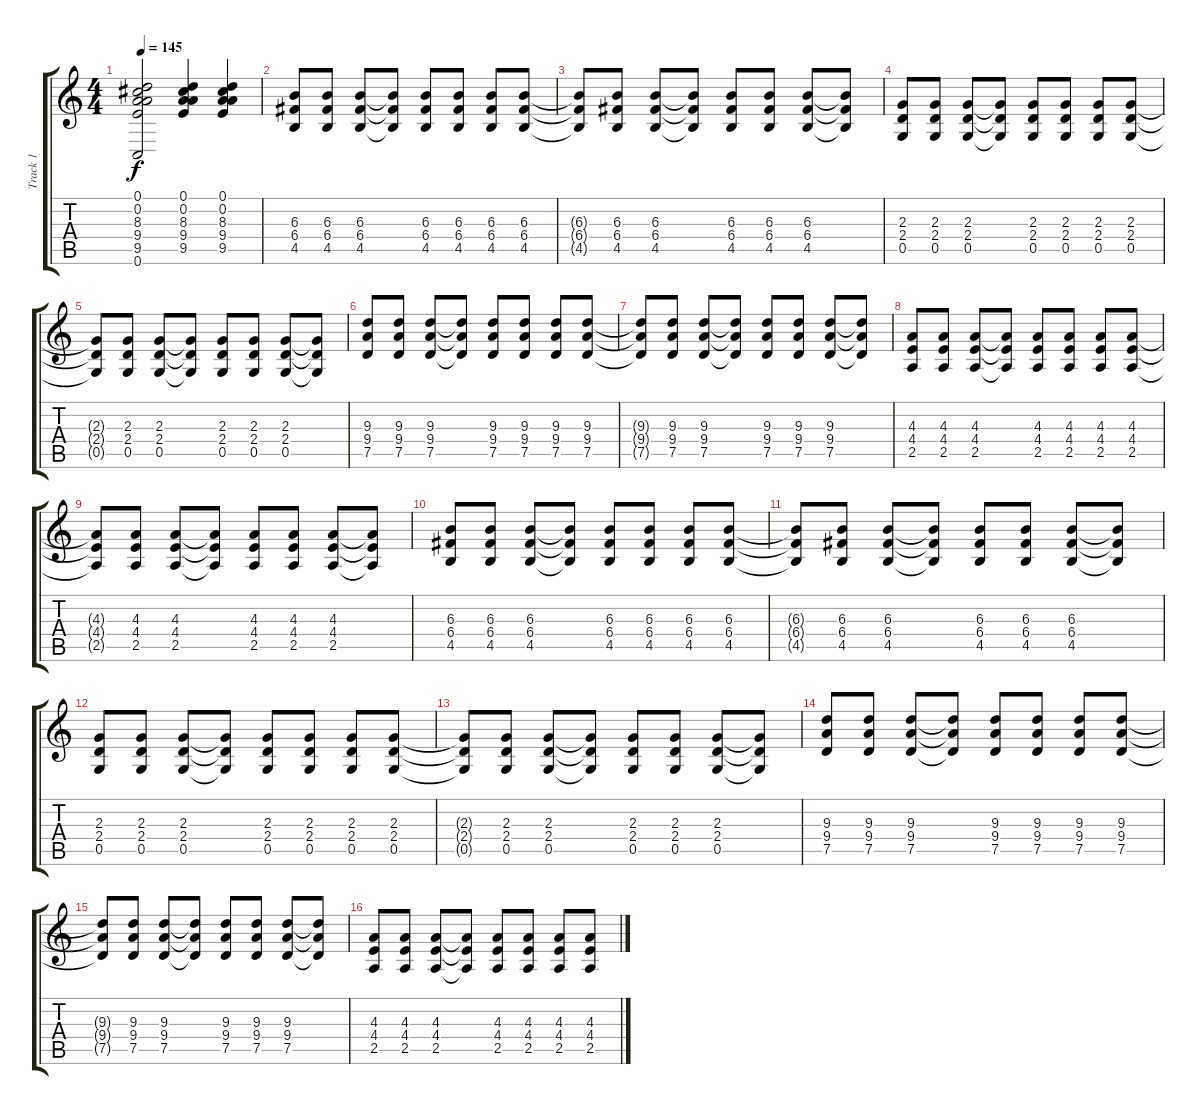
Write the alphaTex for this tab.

\track ("Track 1" "Track 1") {instrument distortionguitar}
\staff {score tabs}
\tuning (D4 A3 F3 C3 G2 C2) {hide}
\ts (4 4)
\tempo 145
\clef g2
\ks c
(0.1{t} 0.2{t} 8.3{t} 9.4{t} 9.5{t} 0.6).2{dy f} (0.1 0.2 8.3 9.4 9.5).4 (0.1 0.2 8.3 9.4 9.5).4 |
(6.3 6.4 4.5).8{instrument distortionguitar} (6.3 6.4 4.5).8 (6.3 6.4 4.5).8 (6.3{t} 6.4{t} 4.5{t}).8 (6.3 6.4 4.5).8 (6.3 6.4 4.5).8 (6.3 6.4 4.5).8 (6.3 6.4 4.5).8 |
(6.3{t} 6.4{t} 4.5{t}).8 (6.3 6.4 4.5).8 (6.3 6.4 4.5).8 (6.3{t} 6.4{t} 4.5{t}).8 (6.3 6.4 4.5).8 (6.3 6.4 4.5).8 (6.3 6.4 4.5).8 (6.3{t} 6.4{t} 4.5{t}).8 |
(2.3 2.4 0.5).8 (2.3 2.4 0.5).8 (2.3 2.4 0.5).8 (2.3{t} 2.4{t} 0.5{t}).8 (2.3 2.4 0.5).8 (2.3 2.4 0.5).8 (2.3 2.4 0.5).8 (2.3 2.4 0.5).8 |
(2.3{t} 2.4{t} 0.5{t}).8 (2.3 2.4 0.5).8 (2.3 2.4 0.5).8 (2.3{t} 2.4{t} 0.5{t}).8 (2.3 2.4 0.5).8 (2.3 2.4 0.5).8 (2.3 2.4 0.5).8 (2.3{t} 2.4{t} 0.5{t}).8 |
(9.3 9.4 7.5).8 (9.3 9.4 7.5).8 (9.3 9.4 7.5).8 (9.3{t} 9.4{t} 7.5{t}).8 (9.3 9.4 7.5).8 (9.3 9.4 7.5).8 (9.3 9.4 7.5).8 (9.3 9.4 7.5).8 |
(9.3{t} 9.4{t} 7.5{t}).8 (9.3 9.4 7.5).8 (9.3 9.4 7.5).8 (9.3{t} 9.4{t} 7.5{t}).8 (9.3 9.4 7.5).8 (9.3 9.4 7.5).8 (9.3 9.4 7.5).8 (9.3{t} 9.4{t} 7.5{t}).8 |
(4.3 4.4 2.5).8 (4.3 4.4 2.5).8 (4.3 4.4 2.5).8 (4.3{t} 4.4{t} 2.5{t}).8 (4.3 4.4 2.5).8 (4.3 4.4 2.5).8 (4.3 4.4 2.5).8 (4.3 4.4 2.5).8 |
(4.3{t} 4.4{t} 2.5{t}).8 (4.3 4.4 2.5).8 (4.3 4.4 2.5).8 (4.3{t} 4.4{t} 2.5{t}).8 (4.3 4.4 2.5).8 (4.3 4.4 2.5).8 (4.3 4.4 2.5).8 (4.3{t} 4.4{t} 2.5{t}).8 |
(6.3 6.4 4.5).8 (6.3 6.4 4.5).8 (6.3 6.4 4.5).8 (6.3{t} 6.4{t} 4.5{t}).8 (6.3 6.4 4.5).8 (6.3 6.4 4.5).8 (6.3 6.4 4.5).8 (6.3 6.4 4.5).8 |
(6.3{t} 6.4{t} 4.5{t}).8 (6.3 6.4 4.5).8 (6.3 6.4 4.5).8 (6.3{t} 6.4{t} 4.5{t}).8 (6.3 6.4 4.5).8 (6.3 6.4 4.5).8 (6.3 6.4 4.5).8 (6.3{t} 6.4{t} 4.5{t}).8 |
(2.3 2.4 0.5).8 (2.3 2.4 0.5).8 (2.3 2.4 0.5).8 (2.3{t} 2.4{t} 0.5{t}).8 (2.3 2.4 0.5).8 (2.3 2.4 0.5).8 (2.3 2.4 0.5).8 (2.3 2.4 0.5).8 |
(2.3{t} 2.4{t} 0.5{t}).8 (2.3 2.4 0.5).8 (2.3 2.4 0.5).8 (2.3{t} 2.4{t} 0.5{t}).8 (2.3 2.4 0.5).8 (2.3 2.4 0.5).8 (2.3 2.4 0.5).8 (2.3{t} 2.4{t} 0.5{t}).8 |
(9.3 9.4 7.5).8 (9.3 9.4 7.5).8 (9.3 9.4 7.5).8 (9.3{t} 9.4{t} 7.5{t}).8 (9.3 9.4 7.5).8 (9.3 9.4 7.5).8 (9.3 9.4 7.5).8 (9.3 9.4 7.5).8 |
(9.3{t} 9.4{t} 7.5{t}).8 (9.3 9.4 7.5).8 (9.3 9.4 7.5).8 (9.3{t} 9.4{t} 7.5{t}).8 (9.3 9.4 7.5).8 (9.3 9.4 7.5).8 (9.3 9.4 7.5).8 (9.3{t} 9.4{t} 7.5{t}).8 |
(4.3 4.4 2.5).8 (4.3 4.4 2.5).8 (4.3 4.4 2.5).8 (4.3{t} 4.4{t} 2.5{t}).8 (4.3 4.4 2.5).8 (4.3 4.4 2.5).8 (4.3 4.4 2.5).8 (4.3 4.4 2.5).8
